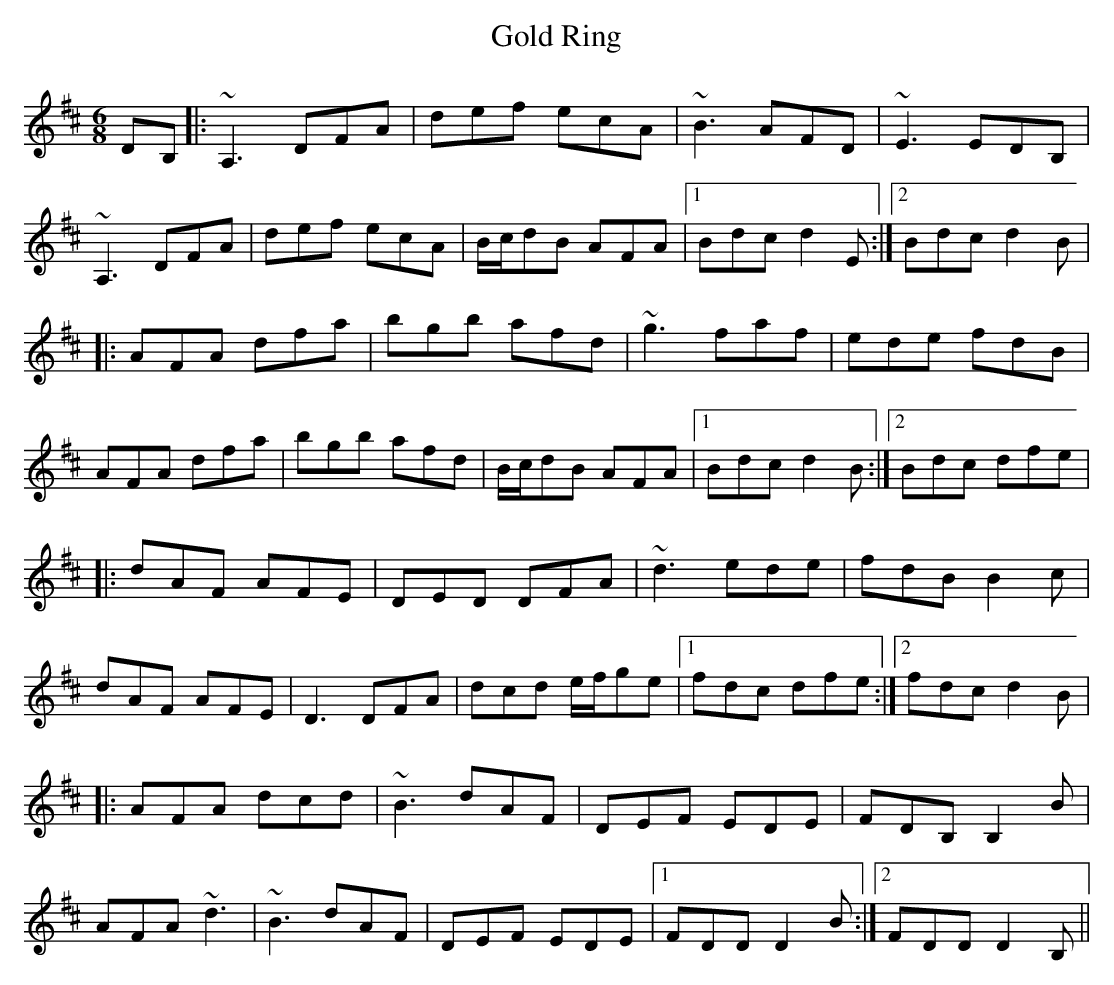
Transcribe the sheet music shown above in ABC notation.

X:1
T:Gold Ring
M:6/8
L:1/8
K:D
DB,|:~A,3 DFA|def ecA|~B3 AFD|~E3 EDB,|
!~A,3 DFA|def ecA|B/2c/2dB AFA|1Bdc d2E:|2Bdc d2B|
!|:AFA dfa|bgb afd|~g3 faf|ede fdB|
!AFA dfa|bgb afd|B/c/dB AFA|1Bdc d2B:|2Bdc dfe|
!|:dAF AFE|DED DFA|~d3 ede|fdB B2c|
!dAF AFE|D3 DFA|dcd e/2f/2ge|1fdc dfe:|2fdc d2B|
!|:AFA dcd|~B3 dAF|DEF EDE|FDB, B,2B|
!AFA ~d3|~B3 dAF|DEF EDE|1FDD D2B:|2FDD D2B,||
